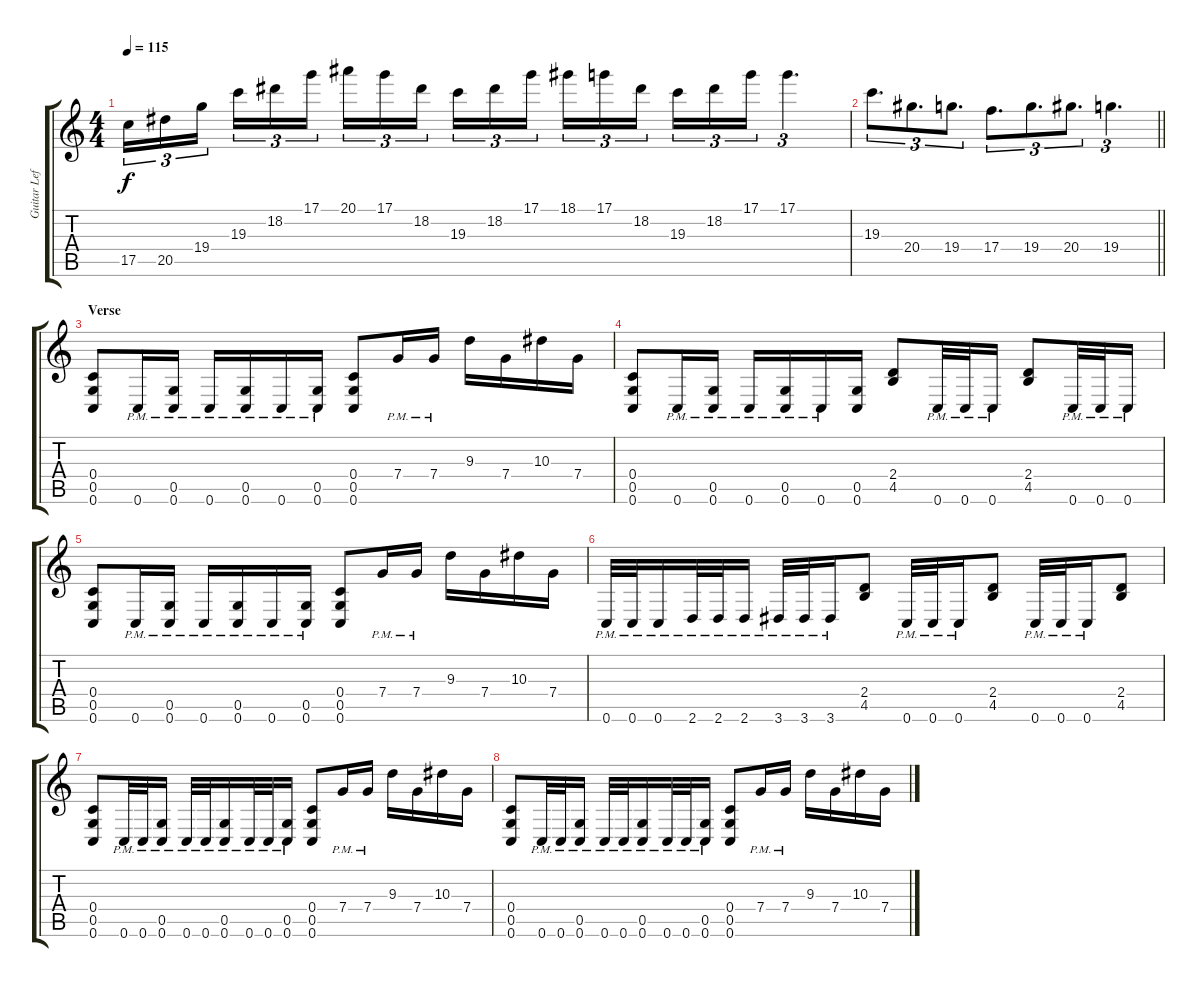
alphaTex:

\track ("Guitar Left" "Guitar Lef") {instrument distortionguitar}
\staff {score tabs}
\tuning (D4 A3 F3 C3 G2 C2) {hide}
\ts (4 4)
\tempo 115
\clef g2
\ks c
17.5.16{tu (3 2) dy f} 20.5.16{tu (3 2)} 19.4.16{tu (3 2) beam splitsecondary} 19.3.16{tu (3 2)} 18.2.16{tu (3 2)} 17.1.16{tu (3 2)} 20.1.16{tu (3 2)} 17.1.16{tu (3 2)} 18.2.16{tu (3 2) beam splitsecondary} 19.3.16{tu (3 2)} 18.2.16{tu (3 2)} 17.1.16{tu (3 2)} 18.1.16{tu (3 2)} 17.1.16{tu (3 2)} 18.2.16{tu (3 2) beam splitsecondary} 19.3.16{tu (3 2)} 18.2.16{tu (3 2)} 17.1.16{tu (3 2)} 17.1.4{d tu (3 2)} |
\barLineRight lightlight
19.3.8{d tu (3 2)} 20.4.8{d tu (3 2)} 19.4.8{d tu (3 2)} 17.4.8{d tu (3 2)} 19.4.8{d tu (3 2)} 20.4.8{d tu (3 2)} 19.4.4{d tu (3 2)} |
\section ("" "Verse")
(0.4 0.5 0.6).8 0.6{pm}.16 (0.5{pm} 0.6{pm}).16 0.6{pm}.16 (0.5{pm} 0.6{pm}).16 0.6{pm}.16 (0.5{pm} 0.6{pm}).16 (0.4 0.5 0.6).8 7.4{pm}.16 7.4{pm}.16 9.3.16 7.4.16 10.3.16 7.4.16 |
(0.4 0.5 0.6).8 0.6{pm}.16 (0.5{pm} 0.6{pm}).16 0.6{pm}.16 (0.5{pm} 0.6{pm}).16 0.6{pm}.16 (0.5 0.6).16 (2.4 4.5).8 0.6{pm}.32 0.6{pm}.32 0.6{pm}.16 (2.4 4.5).8 0.6{pm}.32 0.6{pm}.32 0.6{pm}.16 |
(0.4 0.5 0.6).8 0.6{pm}.16 (0.5{pm} 0.6{pm}).16 0.6{pm}.16 (0.5{pm} 0.6{pm}).16 0.6{pm}.16 (0.5{pm} 0.6{pm}).16 (0.4 0.5 0.6).8 7.4{pm}.16 7.4{pm}.16 9.3.16 7.4.16 10.3.16 7.4.16 |
0.6{pm}.32 0.6{pm}.32 0.6{pm}.16 2.6{pm}.32 2.6{pm}.32 2.6{pm}.16 3.6{pm}.32 3.6{pm}.32 3.6{pm}.16 (2.4 4.5).8 0.6{pm}.32 0.6{pm}.32 0.6{pm}.16 (2.4 4.5).8 0.6{pm}.32 0.6{pm}.32 0.6{pm}.16 (2.4 4.5).8 |
(0.4 0.5 0.6).8 0.6{pm}.32 0.6{pm}.32 (0.5{pm} 0.6{pm}).16 0.6{pm}.32 0.6{pm}.32 (0.5{pm} 0.6{pm}).16 0.6{pm}.32 0.6{pm}.32 (0.5{pm} 0.6{pm}).16 (0.4 0.5 0.6).8 7.4{pm}.16 7.4{pm}.16 9.3.16 7.4.16 10.3.16 7.4.16 |
(0.4 0.5 0.6).8 0.6{pm}.32 0.6{pm}.32 (0.5{pm} 0.6{pm}).16 0.6{pm}.32 0.6{pm}.32 (0.5{pm} 0.6{pm}).16 0.6{pm}.32 0.6{pm}.32 (0.5{pm} 0.6{pm}).16 (0.4 0.5 0.6).8 7.4{pm}.16 7.4{pm}.16 9.3.16 7.4.16 10.3.16 7.4.16
